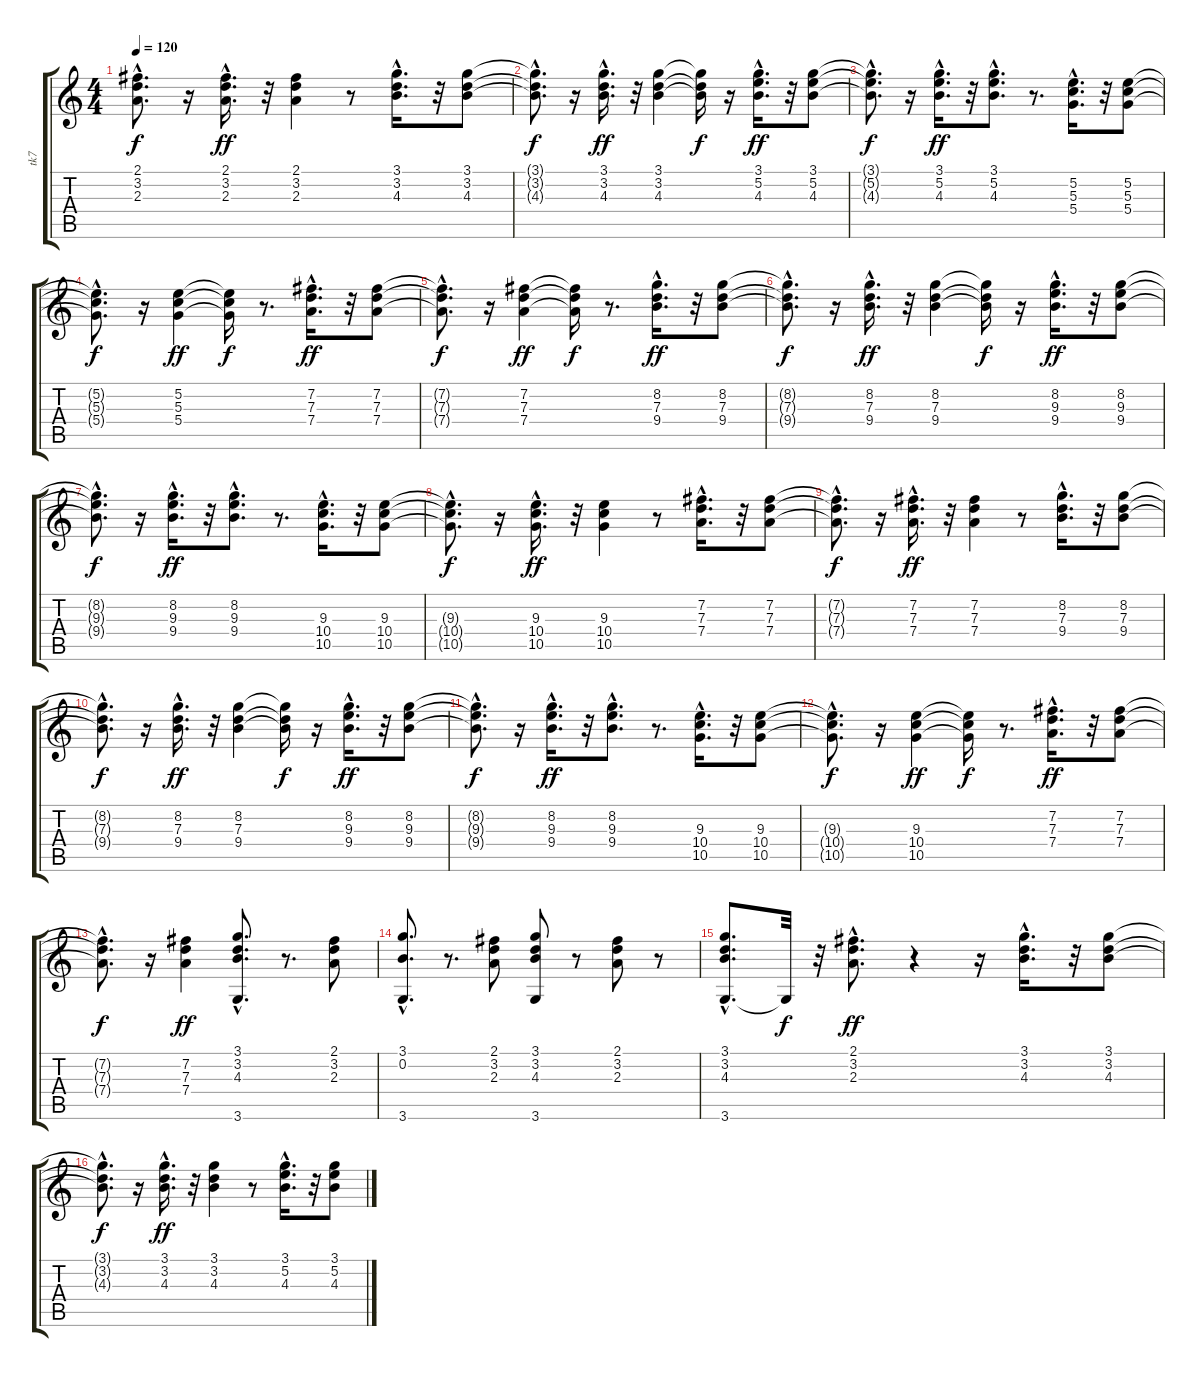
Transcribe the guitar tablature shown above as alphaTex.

\track ("tk7" "tk7") {instrument electricguitarclean}
\staff {score tabs}
\tuning (E4 B3 G3 D3 A2 E2) {hide}
\ts (4 4)
\tempo 120
\clef g2
\ks c
(2.1{hac t} 3.2{hac t} 2.3{hac t}).8{d dy f} r.16 (2.1{hac} 3.2{hac} 2.3{hac}).16{d dy ff} r.32 (2.1 3.2 2.3).4 r.8 (3.1{hac} 3.2{hac} 4.3{hac}).16{d} r.32 (3.1 3.2 4.3).8 |
(3.1{hac t} 3.2{hac t} 4.3{hac t}).8{d dy f} r.16 (3.1{hac} 3.2{hac} 4.3{hac}).16{d dy ff} r.32 (3.1 3.2 4.3).4 (3.1{t} 3.2{t} 4.3{t}).16{dy f} r.16 (3.1{hac} 5.2{hac} 4.3{hac}).16{d dy ff} r.32 (3.1 5.2 4.3).8 |
(3.1{hac t} 5.2{hac t} 4.3{hac t}).8{d dy f} r.16 (3.1{hac} 5.2 4.3{hac}).16{d dy ff} r.32 (3.1{hac} 5.2{hac} 4.3{hac}).8{d} r.8{d} (5.2{hac} 5.3{hac} 5.4{hac}).16{d} r.32 (5.2 5.3 5.4).8 |
(5.2{hac t} 5.3{hac t} 5.4{hac t}).8{d dy f} r.16 (5.2 5.3 5.4).4{dy ff} (5.2{t} 5.3{t} 5.4{t}).16{dy f} r.8{d} (7.2{hac} 7.3{hac} 7.4{hac}).16{d dy ff} r.32 (7.2 7.3 7.4).8 |
(7.2{hac t} 7.3{hac t} 7.4{hac t}).8{d dy f} r.16 (7.2 7.3 7.4).4{dy ff} (7.2{t} 7.3{t} 7.4{t}).16{dy f} r.8{d} (8.2{hac} 7.3{hac} 9.4{hac}).16{d dy ff} r.32 (8.2 7.3 9.4).8 |
(8.2{hac t} 7.3{hac t} 9.4{hac t}).8{d dy f} r.16 (8.2{hac} 7.3 9.4).16{d dy ff} r.32 (8.2 7.3 9.4).4 (8.2{t} 7.3{t} 9.4{t}).16{dy f} r.16 (8.2{hac} 9.3{hac} 9.4{hac}).16{d dy ff} r.32 (8.2 9.3 9.4).8 |
(8.2{hac t} 9.3{hac t} 9.4{hac t}).8{d dy f} r.16 (8.2{hac} 9.3{hac} 9.4{hac}).16{d dy ff} r.32 (8.2{hac} 9.3{hac} 9.4{hac}).8{d} r.8{d} (9.3{hac} 10.4{hac} 10.5{hac}).16{d} r.32 (9.3 10.4 10.5).8 |
(9.3{hac t} 10.4{hac t} 10.5{hac t}).8{d dy f} r.16 (9.3{hac} 10.4{hac} 10.5{hac}).16{d dy ff} r.32 (9.3 10.4 10.5).4 r.8 (7.2{hac} 7.3{hac} 7.4{hac}).16{d} r.32 (7.2 7.3 7.4).8 |
(7.2{hac t} 7.3{hac t} 7.4{hac t}).8{d dy f} r.16 (7.2{hac} 7.3{hac} 7.4{hac}).16{d dy ff} r.32 (7.2 7.3 7.4).4 r.8 (8.2{hac} 7.3{hac} 9.4{hac}).16{d} r.32 (8.2 7.3 9.4).8 |
(8.2{hac t} 7.3{hac t} 9.4{hac t}).8{d dy f} r.16 (8.2{hac} 7.3{hac} 9.4{hac}).16{d dy ff} r.32 (8.2 7.3 9.4).4 (8.2{t} 7.3{t} 9.4{t}).16{dy f} r.16 (8.2{hac} 9.3{hac} 9.4{hac}).16{d dy ff} r.32 (8.2 9.3 9.4).8 |
(8.2{hac t} 9.3{hac t} 9.4{hac t}).8{d dy f} r.16 (8.2{hac} 9.3 9.4{hac}).16{d dy ff} r.32 (8.2{hac} 9.3{hac} 9.4{hac}).8{d} r.8{d} (9.3{hac} 10.4{hac} 10.5{hac}).16{d} r.32 (9.3 10.4 10.5).8 |
(9.3{hac t} 10.4{hac t} 10.5{hac t}).8{d dy f} r.16 (9.3 10.4 10.5).4{dy ff} (9.3{t} 10.4{t} 10.5{t}).16{dy f} r.8{d} (7.2{hac} 7.3{hac} 7.4{hac}).16{d dy ff} r.32 (7.2 7.3 7.4).8 |
(7.2{hac t} 7.3{hac t} 7.4{hac t}).8{d dy f} r.16 (7.2 7.3 7.4).4{dy ff} (3.1{hac} 3.2{hac} 4.3{hac} 3.6{hac}).8{d} r.8{d} (2.1 3.2 2.3).8 |
(3.1{hac} 0.2{hac} 3.6{hac}).8{d} r.8{d} (2.1 3.2 2.3).8 (3.1 3.2 4.3 3.6).8 r.8 (2.1 3.2 2.3).8 r.8 |
(3.1{hac} 3.2{hac} 4.3{hac} 3.6{hac}).8{d} 3.6{t}.32{dy f} r.32 (2.1{hac} 3.2{hac} 2.3{hac}).8{d dy ff} r.4 r.16 (3.1{hac} 3.2{hac} 4.3{hac}).16{d} r.32 (3.1 3.2 4.3).8 |
(3.1{hac t} 3.2{hac t} 4.3{hac t}).8{d dy f} r.16 (3.1{hac} 3.2{hac} 4.3{hac}).16{d dy ff} r.32 (3.1 3.2 4.3).4 r.8 (3.1{hac} 5.2{hac} 4.3{hac}).16{d} r.32 (3.1 5.2 4.3).8
